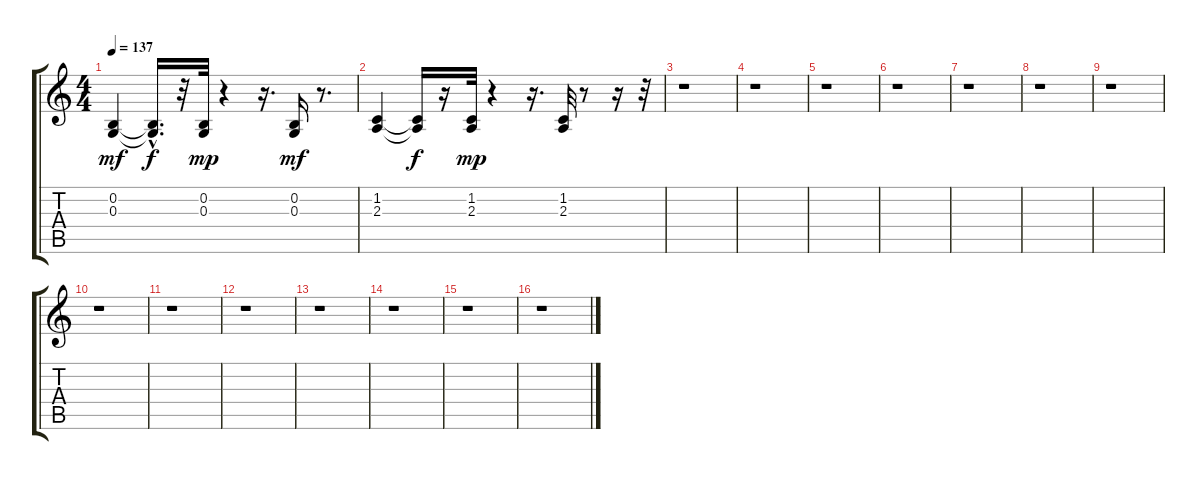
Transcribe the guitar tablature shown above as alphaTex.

\track "" {instrument synthbrass1}
\staff {score tabs}
\tuning (E4 B3 G3 D3 A2 E2) {hide}
\ts (4 4)
\tempo 137
\clef g2
\ks c
(0.2 0.3).4{dy mf} (0.2{hac t} 0.3{hac t}).16{d dy f} r.32 (0.2 0.3).32{dy mp} r.4 r.16{d} (0.2 0.3).16{dy mf} r.8{d} |
(1.2 2.3).4 (1.2{t} 2.3{t}).16{dy f} r.16 (1.2 2.3).32{dy mp} r.4 r.16{d} (1.2 2.3).32 r.8 r.16 r.32 |
r.1 |
r.1 |
r.1 |
r.1 |
r.1 |
r.1 |
r.1 |
r.1 |
r.1 |
r.1 |
r.1 |
r.1 |
r.1 |
r.1
